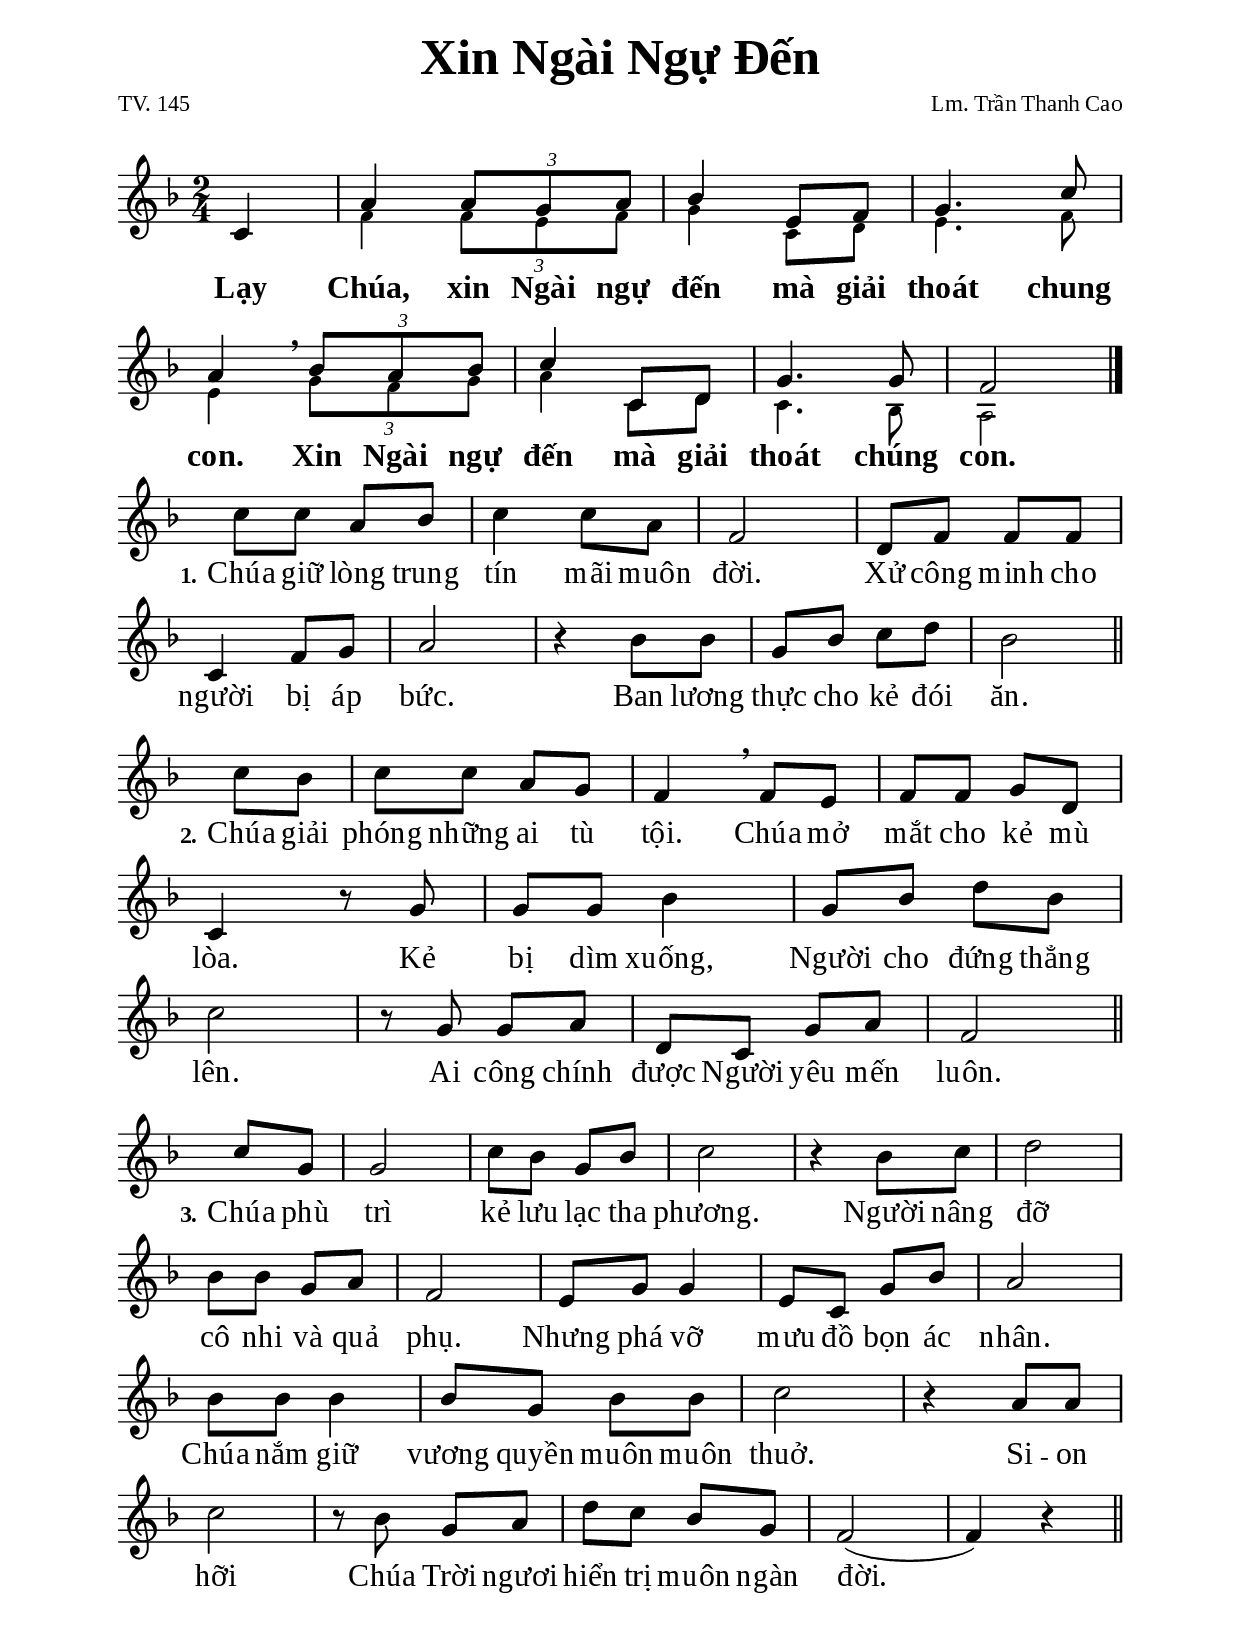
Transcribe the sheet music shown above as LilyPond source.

% Cài đặt chung
\version "2.20.0"
\include "english.ly"

\header {
  title = \markup { \fontsize #3 "Xin Ngài Ngự Đến" }
  poet = "TV. 145"
  composer = "Lm. Trần Thanh Cao"
  arranger = " "
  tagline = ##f
}

\paper {
  #(set-paper-size "a4")
  top-margin = 15\mm
  bottom-margin = 15\mm
  left-margin = 20\mm
  right-margin = 20\mm
  indent = #0
  #(define fonts
    (make-pango-font-tree
      "Liberation Serif"
      "Liberation Serif"
      "Liberation Serif"
      (/ 20 20)))
  page-count = #1
}

% Nhạc điệp khúc
nhacDiepKhucSop = \relative c' {
  \partial 4 c4 |
  a' \tuplet 3/2 { a8 g a } |
  bf4 e,8 f |
  g4. c8 |
  a4 \breathe \tuplet 3/2 { bf8 a bf } |
  c4 c,8 d |
  g4. g8 |
  f2 \bar "|."
}

nhacDiepKhucBas = \relative c' {
  \skip 4
  f4 \tuplet 3/2 { f8 e f } |
  g4 c,8 d |
  e4. f8 |
  e4 \tuplet 3/2 { g8 f g } |
  a4 c,8 d |
  c4. bf8 |
  a2
}

% Nhạc phiên khúc
nhacPhienKhucMot = \relative c'' {
  c8 c a bf |
  c4 c8 a |
  f2 |
  d8 f f f | \break
  c4 f8 g |
  a2 |
  r4 bf8 bf |
  g bf c d |
  bf2 \bar "||"
}

nhacPhienKhucHai = \relative c' {
  \partial 4 c'8 bf |
  c c a g |
  f4 \breathe f8 e |
  f f g d |
  c4 r8 g' |
  g g bf4 |
  g8 bf d bf |
  c2 |
  r8 g g a |
  d, c g' a |
  f2 \bar "||"
}

nhacPhienKhucBa = \relative c' {
  \partial 4 c'8 g |
  g2 |
  c8 bf g bf |
  c2 |
  r4 bf8 c |
  d2 |
  bf8 bf g a |
  f2 |
  e8 g g4 |
  e8 c g' bf |
  a2 |
  bf8 bf bf4 |
  bf8 g bf bf |
  c2 |
  r4 a8 a |
  c2 |
  r8 bf g a |
  d c bf g |
  f2 ( |
  f4) r4 \bar "||"
}

% Lời điệp khúc
loiDiepKhuc = \lyricmode {
  Lạy Chúa, xin Ngài ngự đến mà giải thoát chung con.
  Xin Ngài ngự đến mà giải thoát chúng con.
}

% Lời phiên khúc
loiPhienKhucMot = \lyricmode {
  \set stanza = #"1."
  Chúa giữ lòng trung tín mãi muôn đời.
  Xử công minh cho người bị áp bức.
  Ban lương thực cho kẻ đói ăn.
}

loiPhienKhucHai = \lyricmode {
  \set stanza = #"2."
  Chúa giải phóng những ai tù tội.
  Chúa mở mắt cho kẻ mù lòa.
  Kẻ bị dìm xuống, Người cho đứng thẳng lên.
  Ai công chính được Người yêu mến luôn.
}

loiPhienKhucBa = \lyricmode {
  \set stanza = #"3."
  Chúa phù trì kẻ lưu lạc tha phương.
  Người nâng đỡ cô nhi và quả phụ.
  Nhưng phá vỡ mưu đồ bọn ác nhân.
  Chúa nắm giữ vương quyền muôn muôn thuở.
  Si -- on hỡi Chúa Trời ngươi hiển trị muôn ngàn đời.
}


% Dàn trang
\score {
  \new ChoirStaff <<
    \new Staff = diepKhuc \with {
        \consists "Merge_rests_engraver"
        \magnifyStaff #(magstep +1)
      }
      <<
      \new Voice = beSop {
        \voiceOne \key f \major \time 2/4 \nhacDiepKhucSop
      }
      \new Voice = beBas {
        \override NoteHead.font-size = #-2
        \voiceTwo \key f \major \time 2/4 \nhacDiepKhucBas
      }
    >>
    \new Lyrics \lyricsto beSop \loiDiepKhuc
  >>
  \layout {
    \override Lyrics.LyricText.font-series = #'bold
    \override Lyrics.LyricText.font-size = #+3
    \override Lyrics.LyricSpace.minimum-distance = #2.0
    \override Score.BarNumber.break-visibility = ##(#f #f #f)
  }
}

\score {
  \new ChoirStaff <<
    \new Staff = phienKhuc \with {
        \magnifyStaff #(magstep +1)
      }
      <<
      \new Voice = beSop {
        \key f \major \time 2/4 \nhacPhienKhucMot
      }
    >>
    \new Lyrics \lyricsto beSop \loiPhienKhucMot
  >>
  \layout {
    \override Staff.TimeSignature.transparent = ##t
    \override Lyrics.LyricText.font-size = #+3
    \override Lyrics.LyricSpace.minimum-distance = #0.5
    \override Score.BarNumber.break-visibility = ##(#f #f #f)
  }
}

\score {
  \new ChoirStaff <<
    \new Staff = phienKhuc \with {
        \magnifyStaff #(magstep +1)
      }
      <<
      \new Voice = beSop {
        \key f \major \time 2/4 \nhacPhienKhucHai
      }
    >>
    \new Lyrics \lyricsto beSop \loiPhienKhucHai
  >>
  \layout {
    \override Staff.TimeSignature.transparent = ##t
    \override Lyrics.LyricText.font-size = #+3
    \override Lyrics.LyricSpace.minimum-distance = #0.5
    \override Score.BarNumber.break-visibility = ##(#f #f #f)
  }
}

\score {
  \new ChoirStaff <<
    \new Staff = phienKhuc \with {
        \magnifyStaff #(magstep +1)
      }
      <<
      \new Voice = beSop {
        \key f \major \time 2/4 \nhacPhienKhucBa
      }
    >>
    \new Lyrics \lyricsto beSop \loiPhienKhucBa
  >>
  \layout {
    \override Staff.TimeSignature.transparent = ##t
    \override Lyrics.LyricText.font-size = #+3
    \override Lyrics.LyricSpace.minimum-distance = #0.5
    \override Score.BarNumber.break-visibility = ##(#f #f #f)
  }
}
